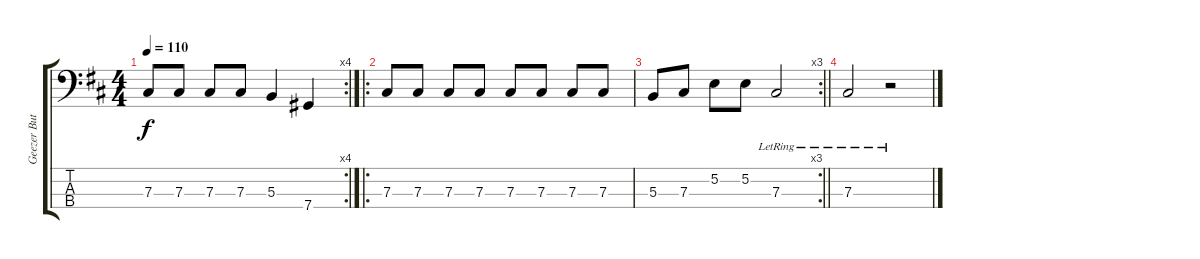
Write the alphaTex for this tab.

\track ("Geezer Butler" "Geezer But") {instrument electricbasspick}
\staff {score tabs}
\tuning (E2 B1 Gb1 Db1) {hide}
\rc 4
\ts (4 4)
\tempo 110
\clef f4
\ks d
7.3.8{dy f} 7.3.8 7.3.8 7.3.8 5.3.4 7.4.4 |
\ro
7.3.8 7.3.8 7.3.8 7.3.8 7.3.8 7.3.8 7.3.8 7.3.8 |
\rc 3
\barLineRight lightlight
5.3.8 7.3.8 5.2.8 5.2.8 7.3{lr}.2 |
7.3{lr}.2 r.2
